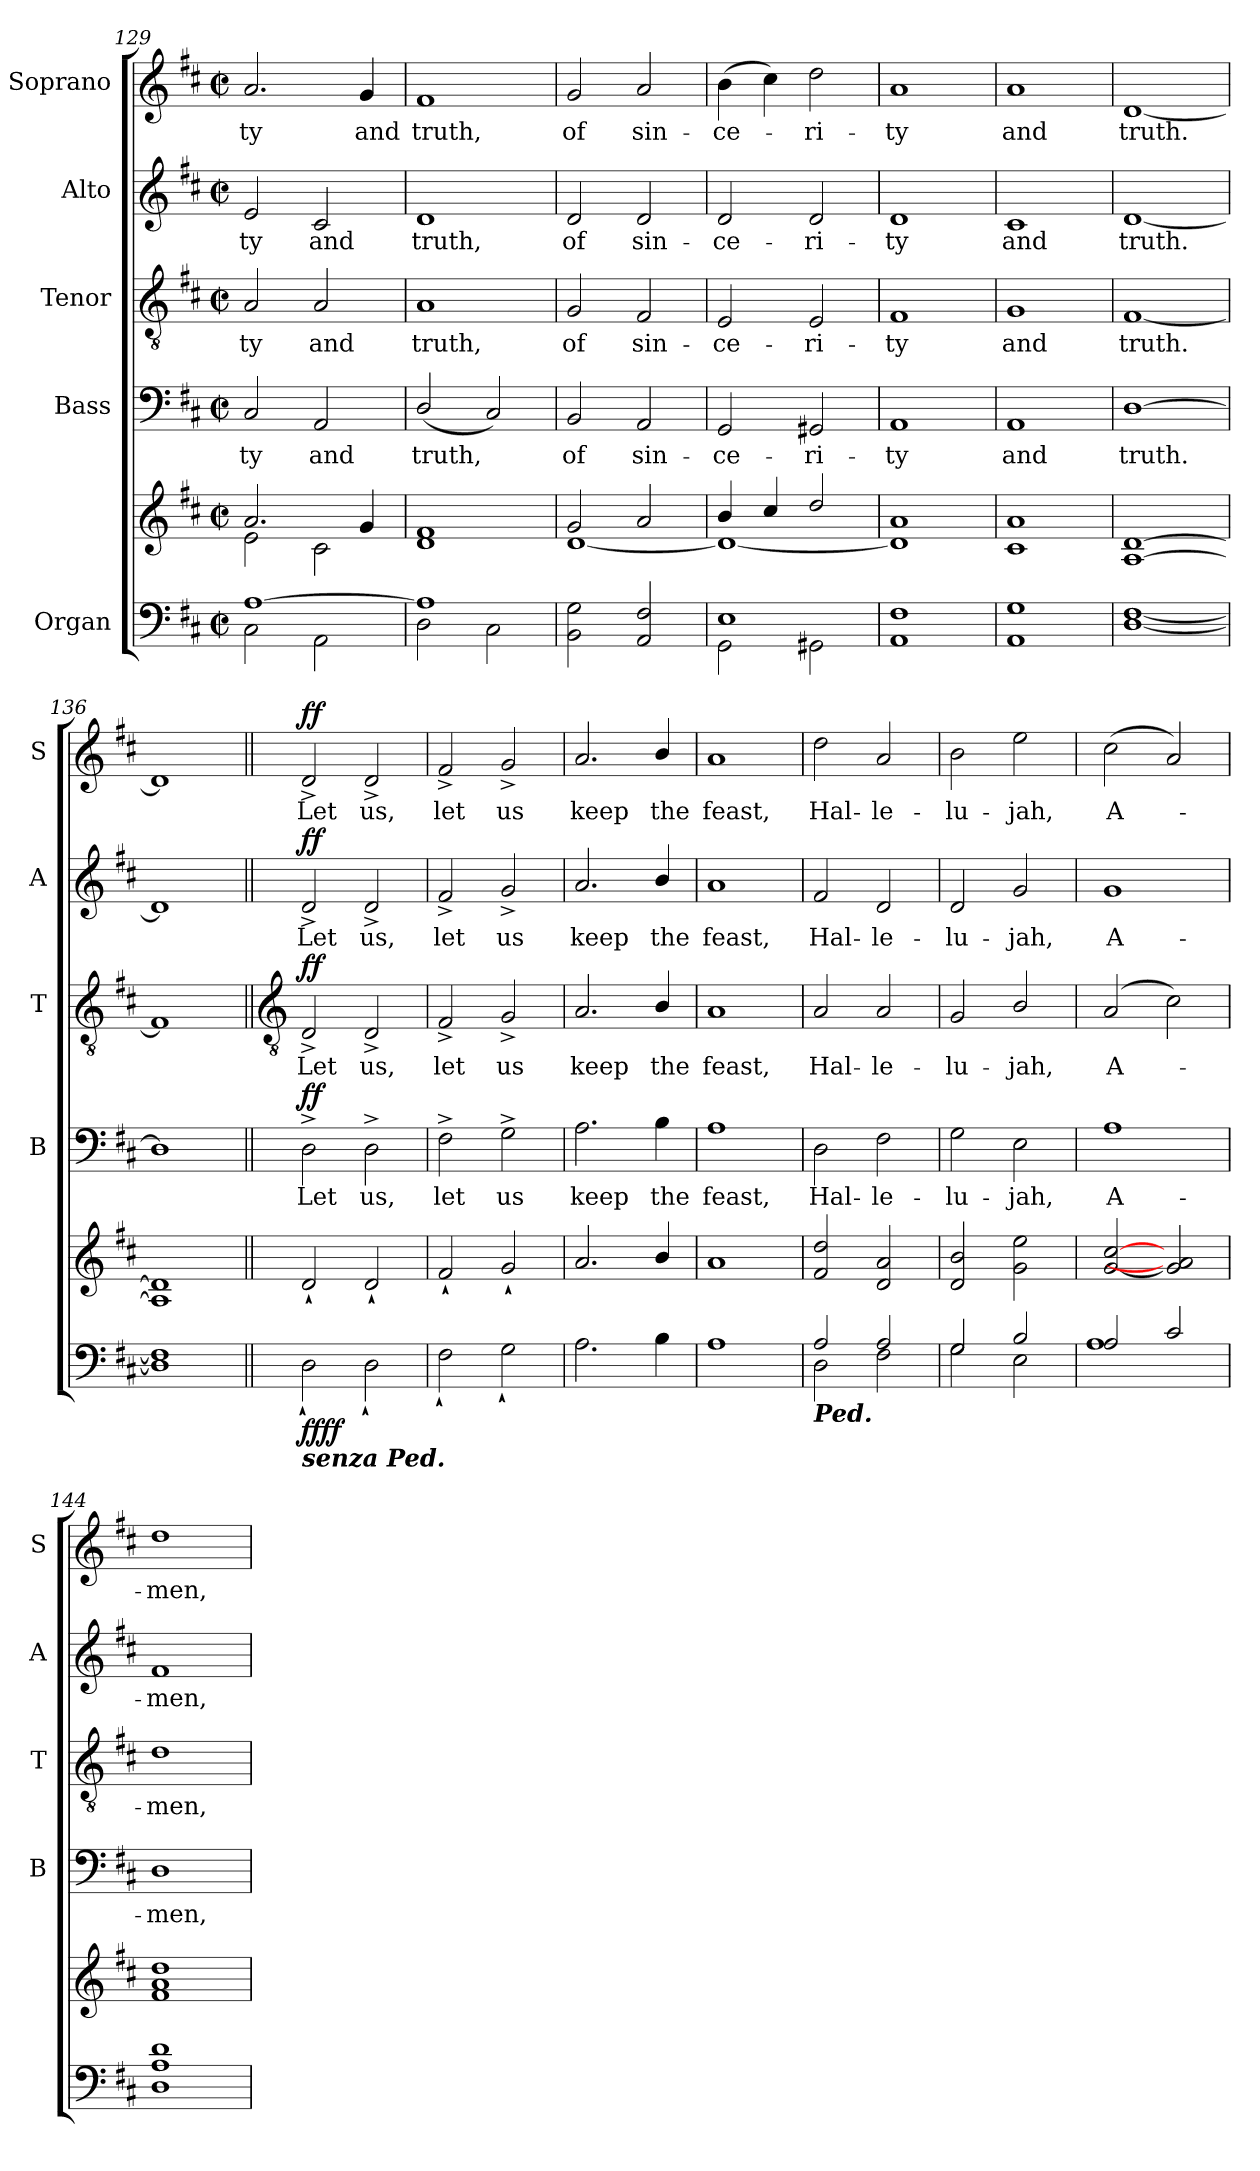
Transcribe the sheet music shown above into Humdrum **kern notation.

**kern	**kern	**dynam	**kern	**text	**dynam	**kern	**text	**dynam	**kern	**text	**dynam	**kern	**text	**dynam
*part5	*part5	*part5	*part4	*part4	*part4	*part3	*part3	*part3	*part2	*part2	*part2	*part1	*part1	*part1
*staff6	*staff5	*staff5/6	*staff4	*staff4	*staff4	*staff3	*staff3	*staff3	*staff2	*staff2	*staff2	*staff1	*staff1	*staff1
*I"Organ	*	*	*I"Bass	*	*	*I"Tenor	*	*	*I"Alto	*	*	*I"Soprano	*	*
*	*	*	*I'B	*	*	*I'T	*	*	*I'A	*	*	*I'S	*	*
*clefF4	*clefG2	*	*clefF4	*	*	*clefGv2	*	*	*clefG2	*	*	*clefG2	*	*
*k[f#c#]	*k[f#c#]	*	*k[f#c#]	*	*	*k[f#c#]	*	*	*k[f#c#]	*	*	*k[f#c#]	*	*
*D:	*D:	*	*D:	*	*	*D:	*	*	*D:	*	*	*D:	*	*
*M2/2	*M2/2	*	*M2/2	*	*	*M2/2	*	*	*M2/2	*	*	*M2/2	*	*
*met(c|)	*met(c|)	*	*met(c|)	*	*	*met(c|)	*	*	*met(c|)	*	*	*met(c|)	*	*
=129	=129	=129	=129	=129	=129	=129	=129	=129	=129	=129	=129	=129	=129	=129
*^	*^	*	*	*	*	*	*	*	*	*	*	*	*	*
!	!	!	!	!	!	!LO:LY:b	!	!	!LO:LY:b	!	!	!LO:LY:b	!	!	!LO:LY:b	!
[1A/	2C#\	2.a	2e\	.	2C#	-ty	.	2A	-ty	.	2e	-ty	.	2.a	-ty	.
!	!	!	!	!	!	!LO:LY:b	!	!	!LO:LY:b	!	!	!LO:LY:b	!	!	!	!
.	2AA\	.	2c#\	.	2AA	and	.	2A	and	.	2c#	and	.	.	.	.
!	!	!	!	!	!	!	!	!	!	!	!	!	!	!	!LO:LY:b	!
.	.	4g	.	.	.	.	.	.	.	.	.	.	.	4g	and	.
=130	=130	=130	=130	=130	=130	=130	=130	=130	=130	=130	=130	=130	=130	=130	=130	=130
!	!	!	!	!	!	!LO:LY:b	!	!	!LO:LY:b	!	!	!LO:LY:b	!	!	!LO:LY:b	!
1A/]	2D\	1d 1f#	1ryy	.	(<2D/	truth,	.	1A	truth,	.	1d	truth,	.	1f#	truth,	.
.	2C#\	.	.	.	2C#)	.	.	.	.	.	.	.	.	.	.	.
=131	=131	=131	=131	=131	=131	=131	=131	=131	=131	=131	=131	=131	=131	=131	=131	=131
!	!	!	!	!	!	!LO:LY:b	!	!	!LO:LY:b	!	!	!LO:LY:b	!	!	!LO:LY:b	!
1ryy	2BB\ 2G\	2g	[1d\	.	2BB	of	.	2G	of	.	2d	of	.	2g	of	.
!	!	!	!	!	!	!LO:LY:b	!	!	!LO:LY:b	!	!	!LO:LY:b	!	!	!LO:LY:b	!
.	2AA/ 2F#/	2a	.	.	2AA	sin-	.	2F#	sin-	.	2d	sin-	.	2a	sin-	.
=132	=132	=132	=132	=132	=132	=132	=132	=132	=132	=132	=132	=132	=132	=132	=132	=132
!	!	!	!	!	!	!LO:LY:b	!	!	!LO:LY:b	!	!	!LO:LY:b	!	!	!LO:LY:b	!
1E/	2GG\	4b/	1d/_	.	2GG	-ce-	.	2E	-ce-	.	2d	-ce-	.	(>4b	-ce-	.
.	.	4cc#/	.	.	.	.	.	.	.	.	.	.	.	4cc#)	.	.
!	!	!	!	!	!	!LO:LY:b	!	!	!LO:LY:b	!	!	!LO:LY:b	!	!	!LO:LY:b	!
.	2GG#X\	2dd/	.	.	2GG#X	-ri-	.	2E	-ri-	.	2d	-ri-	.	2dd	ri-	.
=133	=133	=133	=133	=133	=133	=133	=133	=133	=133	=133	=133	=133	=133	=133	=133	=133
!	!	!	!	!	!	!LO:LY:b	!	!	!LO:LY:b	!	!	!LO:LY:b	!	!	!LO:LY:b	!
1ryy	1AA\ 1F#\	1a	1d/]	.	1AA	-ty	.	1F#	-ty	.	1d	-ty	.	1a	-ty	.
=134	=134	=134	=134	=134	=134	=134	=134	=134	=134	=134	=134	=134	=134	=134	=134	=134
!	!	!	!	!	!	!LO:LY:b	!	!	!LO:LY:b	!	!	!LO:LY:b	!	!	!LO:LY:b	!
1ryy	1AA\ 1G\	1c# 1a	1ryy	.	1AA	and	.	1G	and	.	1c#	and	.	1a	and	.
=135	=135	=135	=135	=135	=135	=135	=135	=135	=135	=135	=135	=135	=135	=135	=135	=135
!	!	!	!	!	!	!LO:LY:b	!	!	!LO:LY:b	!	!	!LO:LY:b	!	!	!LO:LY:b	!
1ryy	[1D\ [1F#\	[1A [1d	1ryy	.	[1D	truth.	.	[1F#	truth.	.	[1d	truth.	.	[1d	truth.	.
=136	=136	=136	=136	=136	=136	=136	=136	=136	=136	=136	=136	=136	=136	=136	=136	=136
1ryy	1D\] 1F#\]	1A] 1d]	1ryy	.	1D]	.	.	1F#]	.	.	1d]	.	.	1d]	.	.
*	*	*v	*v	*	*	*	*	*	*	*	*	*	*	*	*	*
!!LO:LB:g=z
=137||	=137||	=137||	=137||	=137||	=137||	=137||	=137||	=137||	=137||	=137||	=137||	=137||	=137||	=137||	=137||
*	*	*	*	*	*	*	*clefGv2	*	*	*	*	*	*	*	*
*	*	*^	*	*	*	*	*	*	*	*	*	*	*	*	*
!LO:TX:b:Bi:t=senza Ped.	!	!	!	!	!	!	!	!	!	!	!	!	!	!	!	!
!	!	!	!	!LO:DY:b=2	!	!LO:LY:b	!	!	!LO:LY:b	!	!	!LO:LY:b	!	!	!LO:LY:b	!
!	!	!	!	!LO:DY:n=1:b	!	!	!LO:DY:b	!	!	!LO:DY:b	!	!	!LO:DY:b	!	!	!LO:DY:b
*	*	*v	*v	*	*	*	*	*	*	*	*	*	*	*	*	*
1ryy	2D`\	2d`	ff ff	2D^	Let	ff	2D^	Let	ff	2d^	Let	ff	2d^	Let	ff
!	!	!	!	!	!LO:LY:b	!	!	!LO:LY:b	!	!	!LO:LY:b	!	!	!LO:LY:b	!
.	2D`\	2d`	.	2D^	us,	.	2D^	us,	.	2d^	us,	.	2d^	us,	.
=138	=138	=138	=138	=138	=138	=138	=138	=138	=138	=138	=138	=138	=138	=138	=138
!	!	!	!	!	!LO:LY:b	!	!	!LO:LY:b	!	!	!LO:LY:b	!	!	!LO:LY:b	!
1ryy	2F#`\	2f#`	.	2F#^	let	.	2F#^	let	.	2f#^	let	.	2f#^	let	.
!	!	!	!	!	!LO:LY:b	!	!	!LO:LY:b	!	!	!LO:LY:b	!	!	!LO:LY:b	!
.	2G`\	2g`	.	2G^	us	.	2G^	us	.	2g^	us	.	2g^	us	.
=139	=139	=139	=139	=139	=139	=139	=139	=139	=139	=139	=139	=139	=139	=139	=139
!	!	!	!	!	!LO:LY:b	!	!	!LO:LY:b	!	!	!LO:LY:b	!	!	!LO:LY:b	!
1ryy	2.A\	2.a	.	2.A	keep	.	2.A	keep	.	2.a	keep	.	2.a	keep	.
!	!	!	!	!	!LO:LY:b	!	!	!LO:LY:b	!	!	!LO:LY:b	!	!	!LO:LY:b	!
.	4B\	4b/	.	4B	the	.	4B/	the	.	4b/	the	.	4b/	the	.
=140	=140	=140	=140	=140	=140	=140	=140	=140	=140	=140	=140	=140	=140	=140	=140
!	!	!	!	!	!LO:LY:b	!	!	!LO:LY:b	!	!	!LO:LY:b	!	!	!LO:LY:b	!
1ryy	1A\	1a	.	1A	feast,	.	1A	feast,	.	1a	feast,	.	1a	feast,	.
=141	=141	=141	=141	=141	=141	=141	=141	=141	=141	=141	=141	=141	=141	=141	=141
!LO:TX:b:Bi:t=Ped.	!	!	!	!	!	!	!	!	!	!	!	!	!	!	!
!	!	!	!	!	!LO:LY:b	!	!	!LO:LY:b	!	!	!LO:LY:b	!	!	!LO:LY:b	!
2A/	2D\	2f# 2dd	.	2D	Hal-	.	2A	Hal-	.	2f#	Hal-	.	2dd	Hal-	.
!	!	!	!	!	!LO:LY:b	!	!	!LO:LY:b	!	!	!LO:LY:b	!	!	!LO:LY:b	!
2A/	2F#\	2d 2a	.	2F#	-le-	.	2A	-le-	.	2d	-le-	.	2a	-le-	.
=142	=142	=142	=142	=142	=142	=142	=142	=142	=142	=142	=142	=142	=142	=142	=142
!	!	!	!	!	!LO:LY:b	!	!	!LO:LY:b	!	!	!LO:LY:b	!	!	!LO:LY:b	!
2G/	2G\	2d 2b	.	2G	-lu-	.	2G	-lu-	.	2d	-lu-	.	2b	-lu-	.
!	!	!	!	!	!LO:LY:b	!	!	!LO:LY:b	!	!	!LO:LY:b	!	!	!LO:LY:b	!
2B/	2E\	2g 2ee	.	2E	-jah,	.	2B/	-jah,	.	2g	-jah,	.	2ee	-jah,	.
=143	=143	=143	=143	=143	=143	=143	=143	=143	=143	=143	=143	=143	=143	=143	=143
!	!	!	!	!	!LO:LY:b	!	!	!LO:LY:b	!	!	!LO:LY:b	!	!	!LO:LY:b	!
2A/	1A\	[2g [2cc#	.	1A	A-	.	(<2A	A-	.	1g	A-	.	(<2cc#	A-	.
2c#/	.	2g] 2a]	.	.	.	.	2c#)	.	.	.	.	.	2a)	.	.
=144	=144	=144	=144	=144	=144	=144	=144	=144	=144	=144	=144	=144	=144	=144	=144
!	!	!	!	!	!LO:LY:b	!	!	!LO:LY:b	!	!	!LO:LY:b	!	!	!LO:LY:b	!
1ryy	1D\ 1A\ 1d\	1f# 1a 1dd	.	1D	-men,	.	1d	men,	.	1f#	-men,	.	1dd	men,	.
*v	*v	*	*	*	*	*	*	*	*	*	*	*	*	*	*
=	=	=	=	=	=	=	=	=	=	=	=	=	=	=
*-	*-	*-	*-	*-	*-	*-	*-	*-	*-	*-	*-	*-	*-	*-
